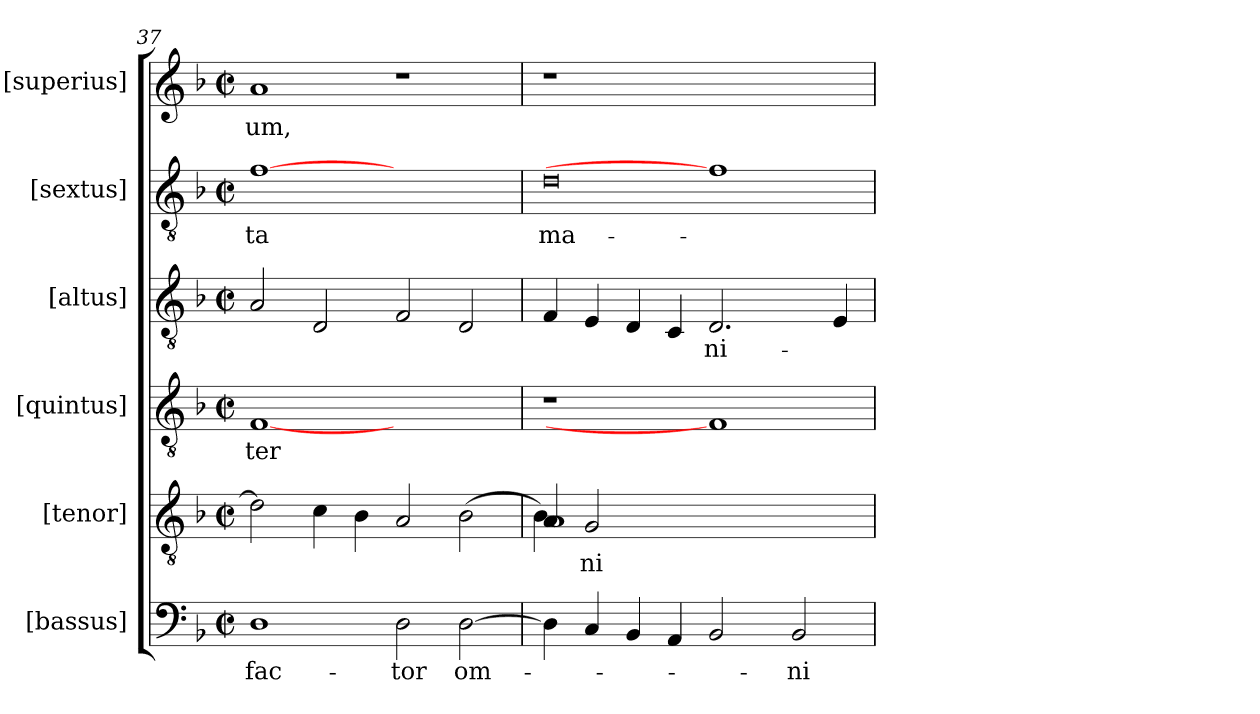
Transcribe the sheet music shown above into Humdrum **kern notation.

**kern	**text	**kern	**text	**kern	**text	**kern	**text	**kern	**text	**kern	**text
*part6	*part6	*part5	*part5	*part4	*part4	*part3	*part3	*part2	*part2	*part1	*part1
*staff6	*staff6	*staff5	*staff5	*staff4	*staff4	*staff3	*staff3	*staff2	*staff2	*staff1	*staff1
*I"[bassus]	*	*I"[tenor]	*	*I"[quintus]	*	*I"[altus]	*	*I"[sextus]	*	*I"[superius]	*
*I'[bassus]	*	*I'[tenor]	*	*I'[quintus]	*	*I'[altus]	*	*I'[sextus]	*	*I'[superius]	*
*clefF4	*	*clefGv2	*	*clefGv2	*	*clefGv2	*	*clefGv2	*	*clefG2	*
*k[b-]	*	*k[b-]	*	*k[b-]	*	*k[b-]	*	*k[b-]	*	*k[b-]	*
*F:	*	*F:	*	*F:	*	*F:	*	*F:	*	*F:	*
*M2/2	*	*M2/2	*	*M2/2	*	*M2/2	*	*M2/2	*	*M2/2	*
*met(c|)	*	*met(c|)	*	*met(c|)	*	*met(c|)	*	*met(c|)	*	*met(c|)	*
=37	=37	=37	=37	=37	=37	=37	=37	=37	=37	=37	=37
!	!LO:LY:b:cj	!	!	!	!LO:LY:b:cj	!	!	!	!LO:LY:b:cj	!	!LO:LY:b:cj
1D	fac-	2d\]	.	[1F	-ter	2A/	.	[1f	-ta	1a	-um,
.	.	4c\	.	.	.	2D/	.	.	.	.	.
.	.	4B-\	.	.	.	.	.	.	.	.	.
!	!LO:LY:b:cj	!	!	!	!	!	!	!	!	!	!
2D\	-tor	2A/	.	1ryy	.	2F/	.	1ryy	.	1r	.
!	!LO:LY:b:cj	!	!	!	!	!	!	!	!	!	!
[>2D\	om-	(>2B-\	.	.	.	2D/	.	.	.	.	.
=38	=38	=38	=38	=38	=38	=38	=38	=38	=38	=38	=38
*	*	*^	*	*	*	*	*	*	*	*	*
*	*	*	*^	*	*	*	*	*	*	*	*	*
!	!	!	!	!	!	!	!	!	!	!LO:N:vis=0	!LO:LY:b:cj	!	!
4D\]	.	4A/	4B-\)	1A	.	1r	.	4F/	.	1d	ma-	1r	.
!	!	!	!	!	!LO:LY:b:cj	!	!	!	!	!	!	!	!
4C/	.	2G/	1ryy	.	-ni-	.	.	4E/	.	.	.	.	.
4BB-/	.	.	.	.	.	.	.	4D/	.	.	.	.	.
4AA/	.	1ryy	.	.	.	.	.	4C/	.	.	.	.	.
!	!	!	!	!	!	!	!	!	!LO:LY:b:cj	!	!	!	!
2BB-/	.	.	.	1ryy	.	1F]	.	2.D/	-ni-	1f]	.	1ryy	.
.	.	.	2.ryy	.	.	.	.	.	.	.	.	.	.
!	!LO:LY:b:cj	!	!	!	!	!	!	!	!	!	!	!	!
2BB-/	-ni-	.	.	.	.	.	.	.	.	.	.	.	.
.	.	4ryy	.	.	.	.	.	4E/	.	.	.	.	.
*	*	*v	*v	*v	*	*	*	*	*	*	*	*	*
=	=	=	=	=	=	=	=	=	=	=	=
*-	*-	*-	*-	*-	*-	*-	*-	*-	*-	*-	*-
